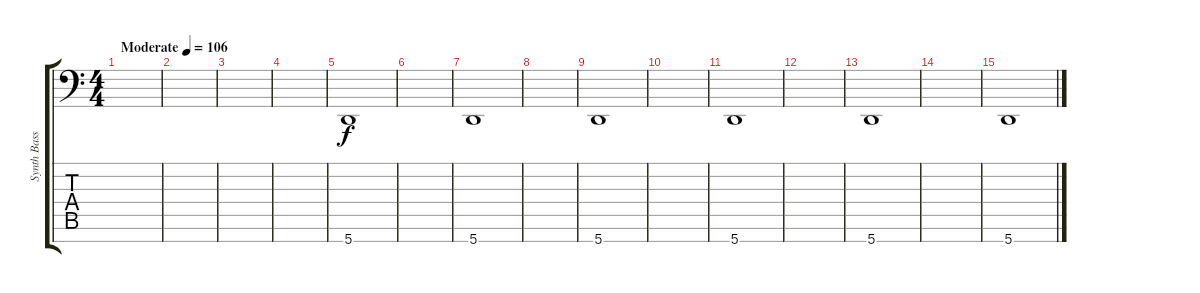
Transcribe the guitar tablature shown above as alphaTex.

\track ("Synth Bass" "Synth Bass") {instrument synthbass1}
\staff {score tabs}
\tuning (E3 B2 G2 D2 A1 E1 A0) {hide}
\ts (4 4)
\tempo (106 "Moderate")
\clef f4
\ks c
|
|
|
|
5.7.1 |
|
5.7.1 |
|
5.7.1 |
|
5.7.1 |
|
5.7.1 |
|
5.7.1
